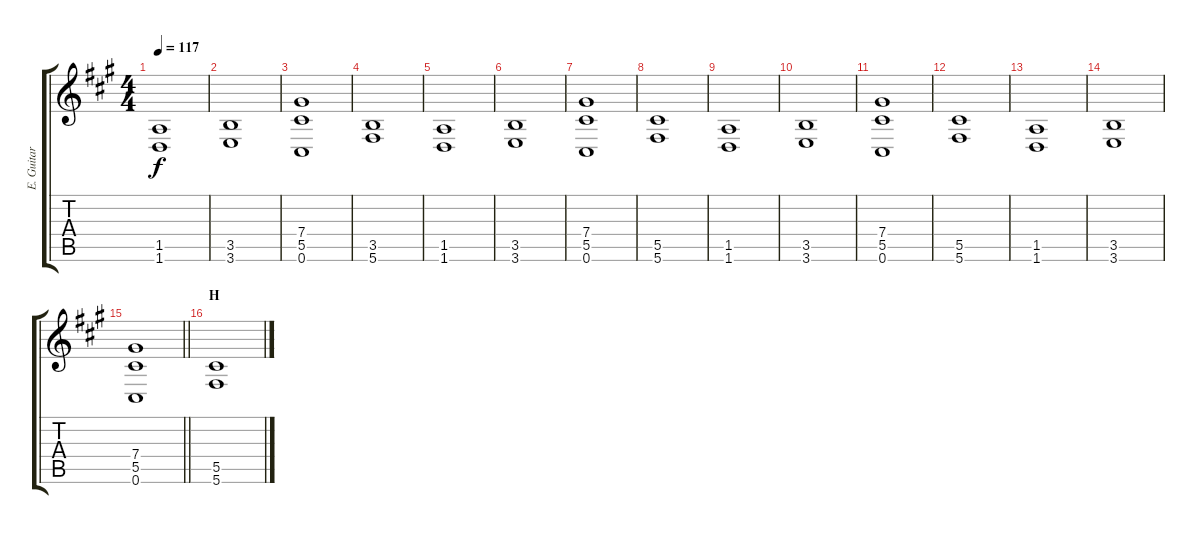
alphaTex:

\track ("E. Guitar II" "E. Guitar ") {instrument overdrivenguitar}
\staff {score tabs}
\tuning (Eb4 Bb3 Gb3 Db3 Ab2 Db2) {hide}
\ts (4 4)
\tempo 117
\clef g2
\ks a
(1.5 1.6).1{dy f} |
(3.5 3.6).1 |
(7.4 5.5 0.6).1 |
(3.5 5.6).1 |
(1.5 1.6).1 |
(3.5 3.6).1 |
(7.4 5.5 0.6).1 |
(5.5 5.6).1 |
(1.5 1.6).1 |
(3.5 3.6).1 |
(7.4 5.5 0.6).1 |
(5.5 5.6).1 |
(1.5 1.6).1 |
(3.5 3.6).1 |
\barLineRight lightlight
(7.4 5.5 0.6).1 |
\section ("" "H")
(5.5 5.6).1
